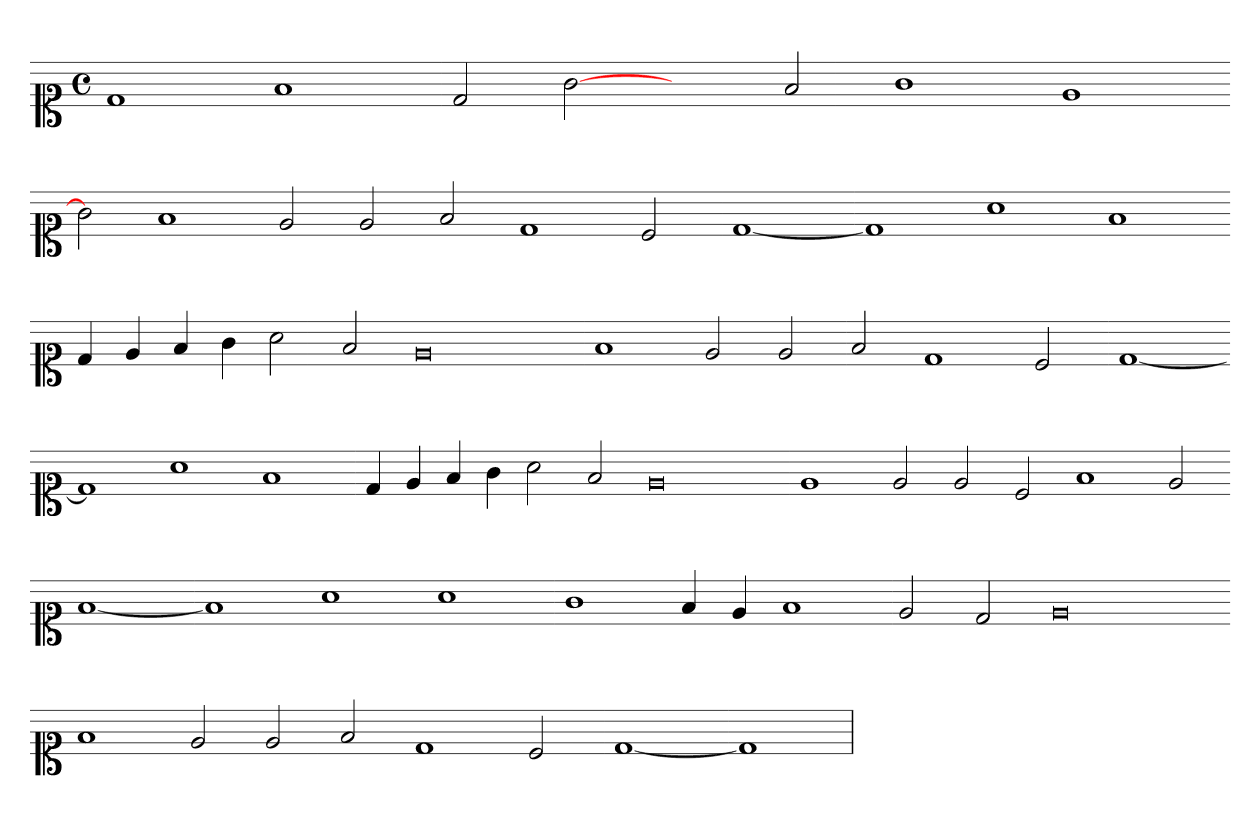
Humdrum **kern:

**kern
*part1
*staff1
*clefC1
*k[]
*M4/4
*met(c)
=
1d
1f
=-
2d
[2g
2ryy
2f
1g
1e
=-
2g]
1f
2e
2e
2f
1d
2c
=-
[1d
=-
1d]
1a
1f
=-
4d
4e
4f
4g
2a
2f
0e
=-
1f
2e
2e
2f
1d
2c
=-
[1d
=-
1d]
1a
1f
=-
4d
4e
4f
4g
2a
2f
0e
=-
1e
2e
2e
2c
1f
2e
=-
[1f
=-
1f]
1a
1a
=-
1g
4f
4e
1f
2e
2d
0e
=-
1f
2e
2e
2f
1d
2c
=-
[1d
=1-
1d]
=
*-
